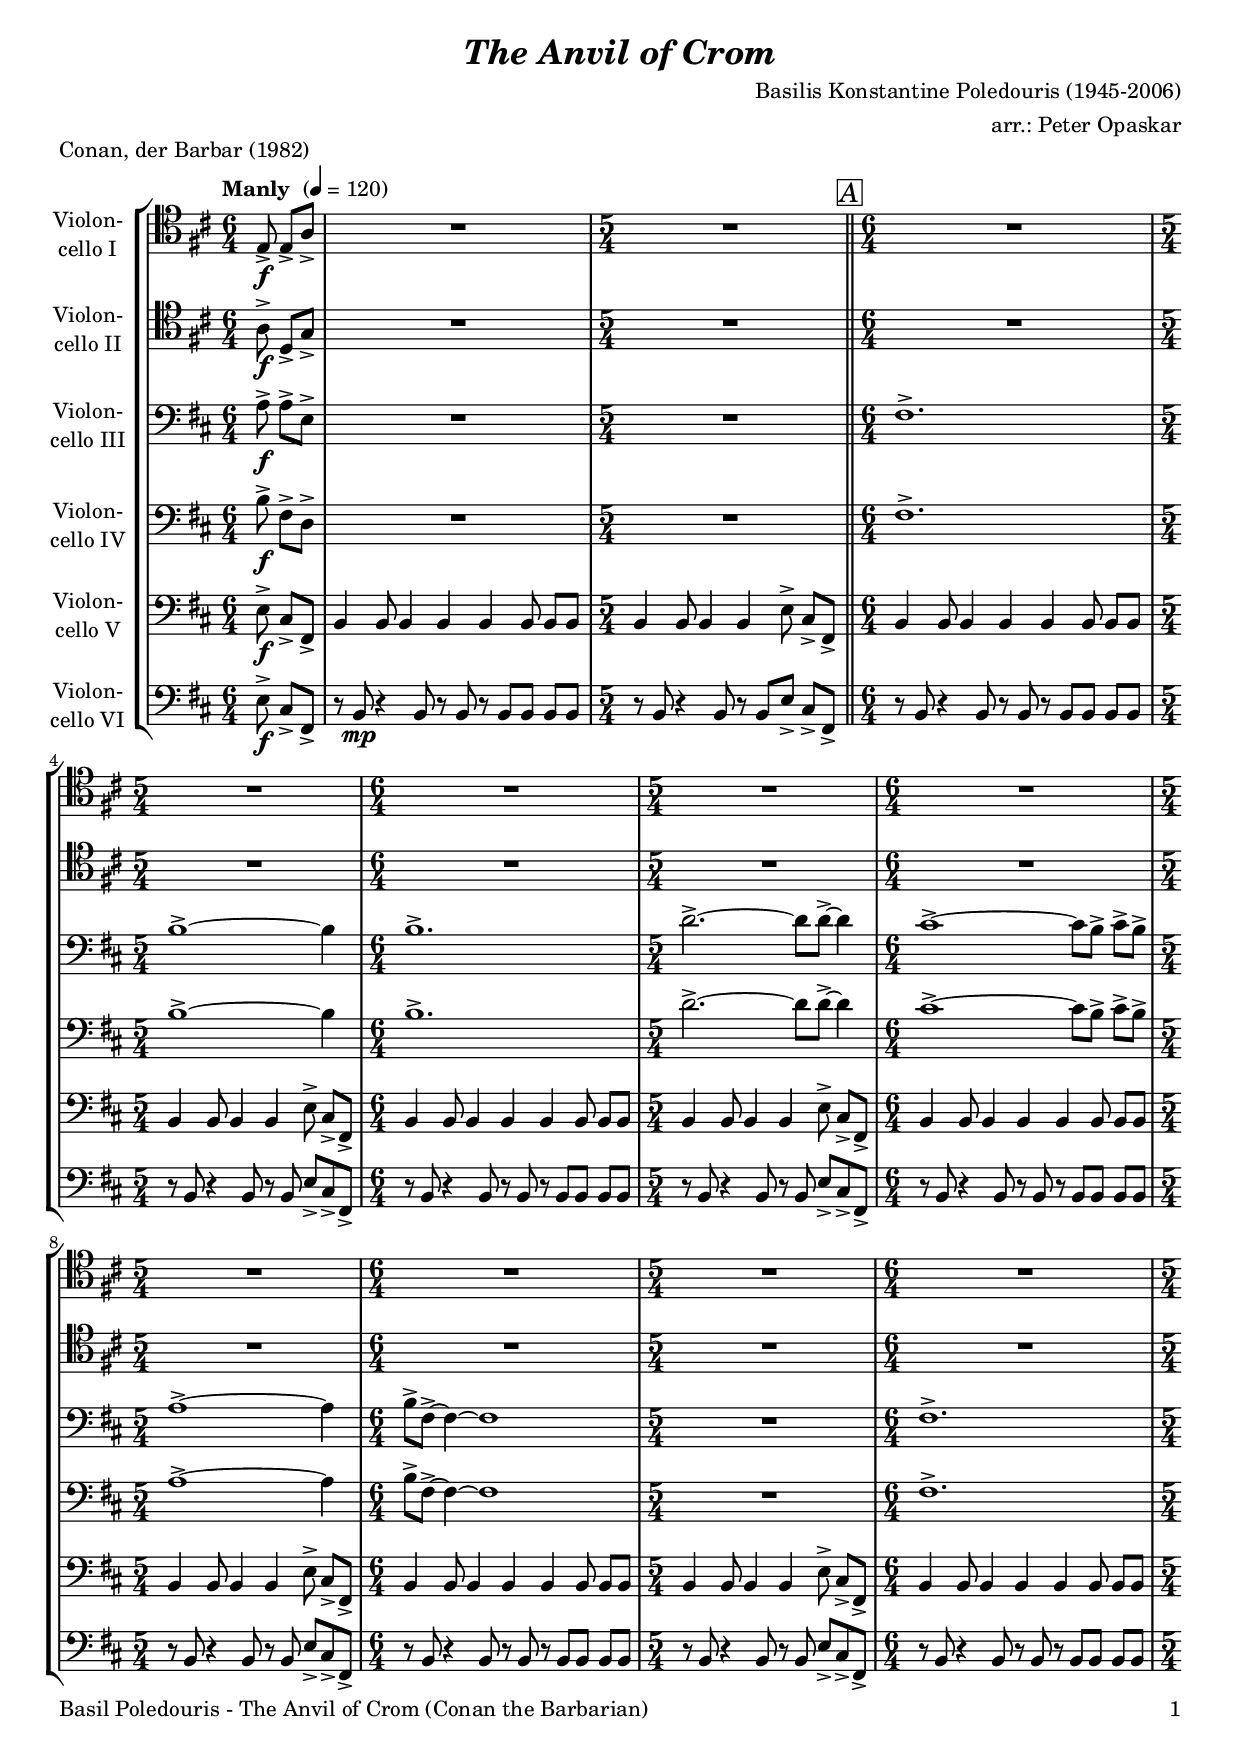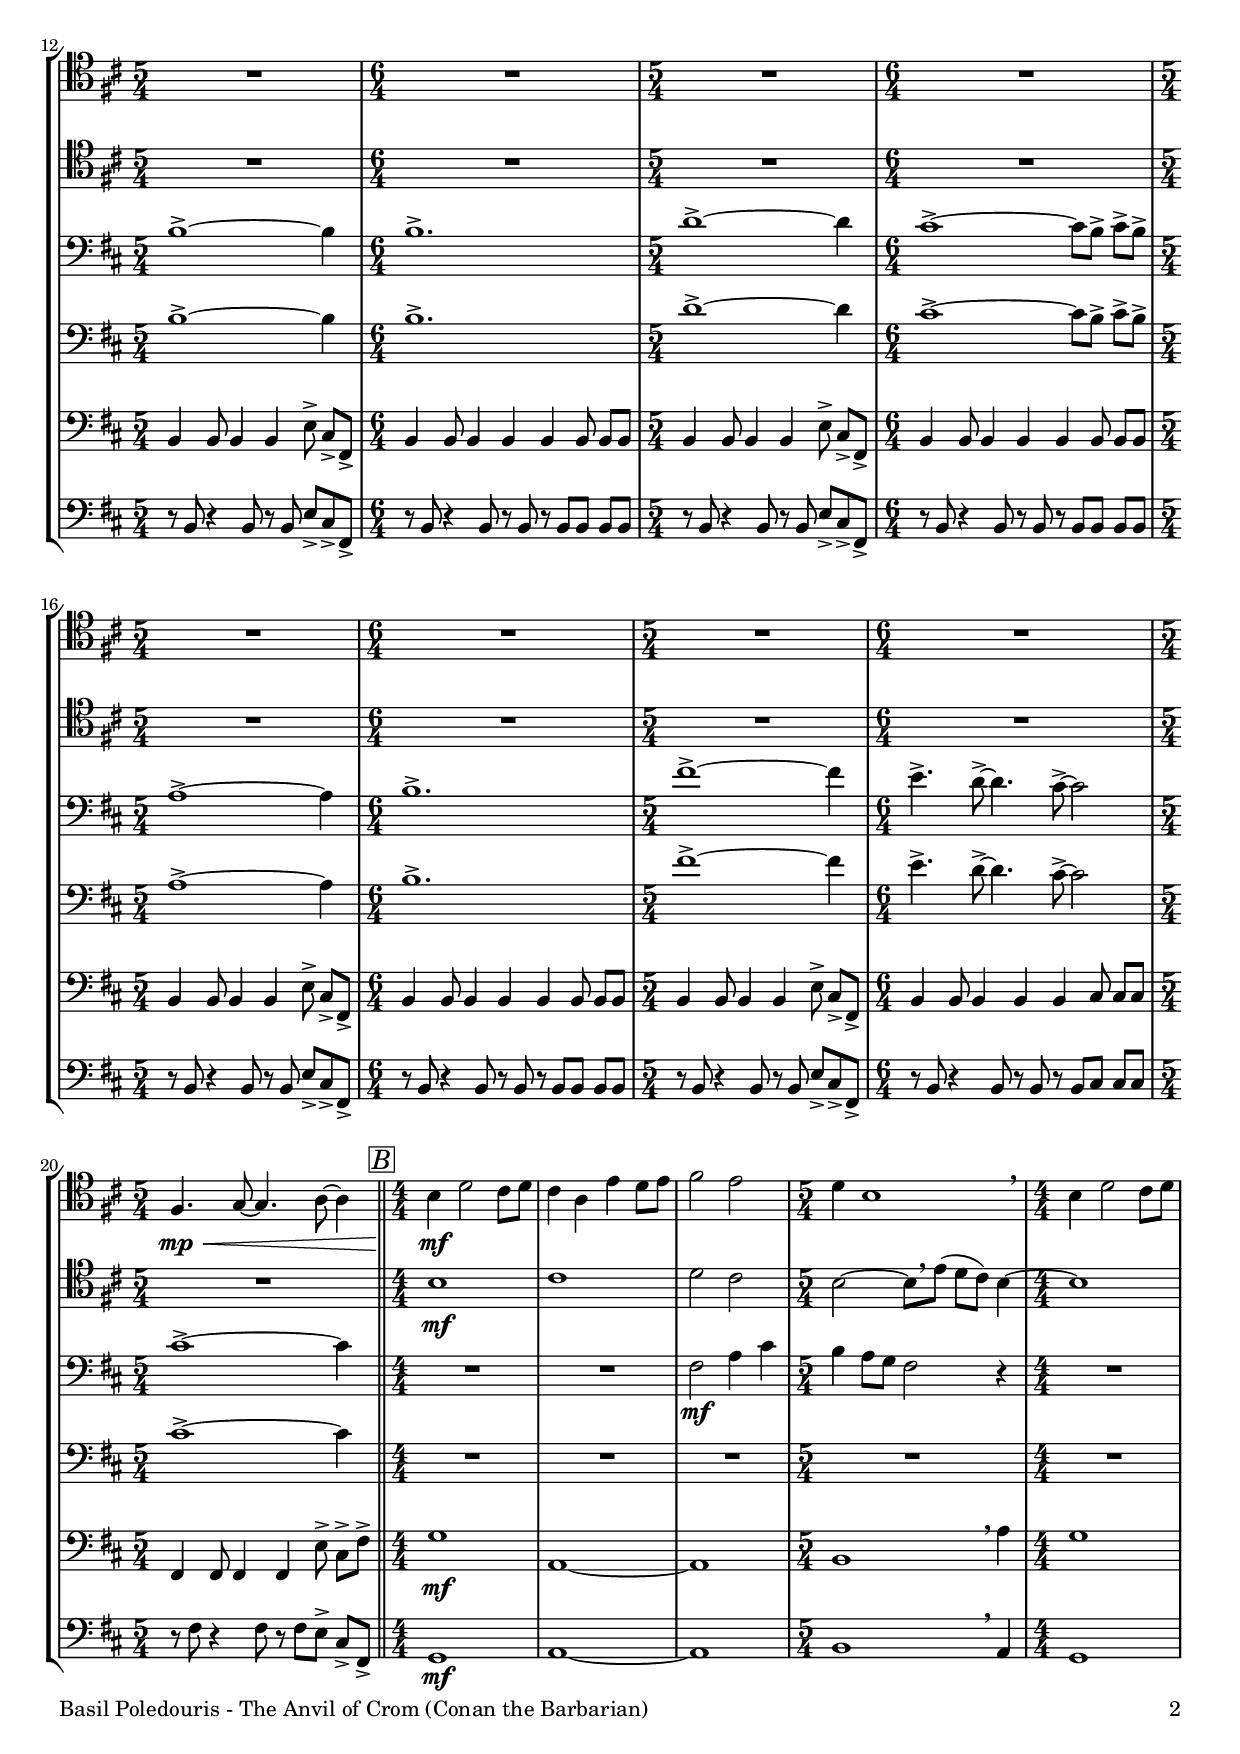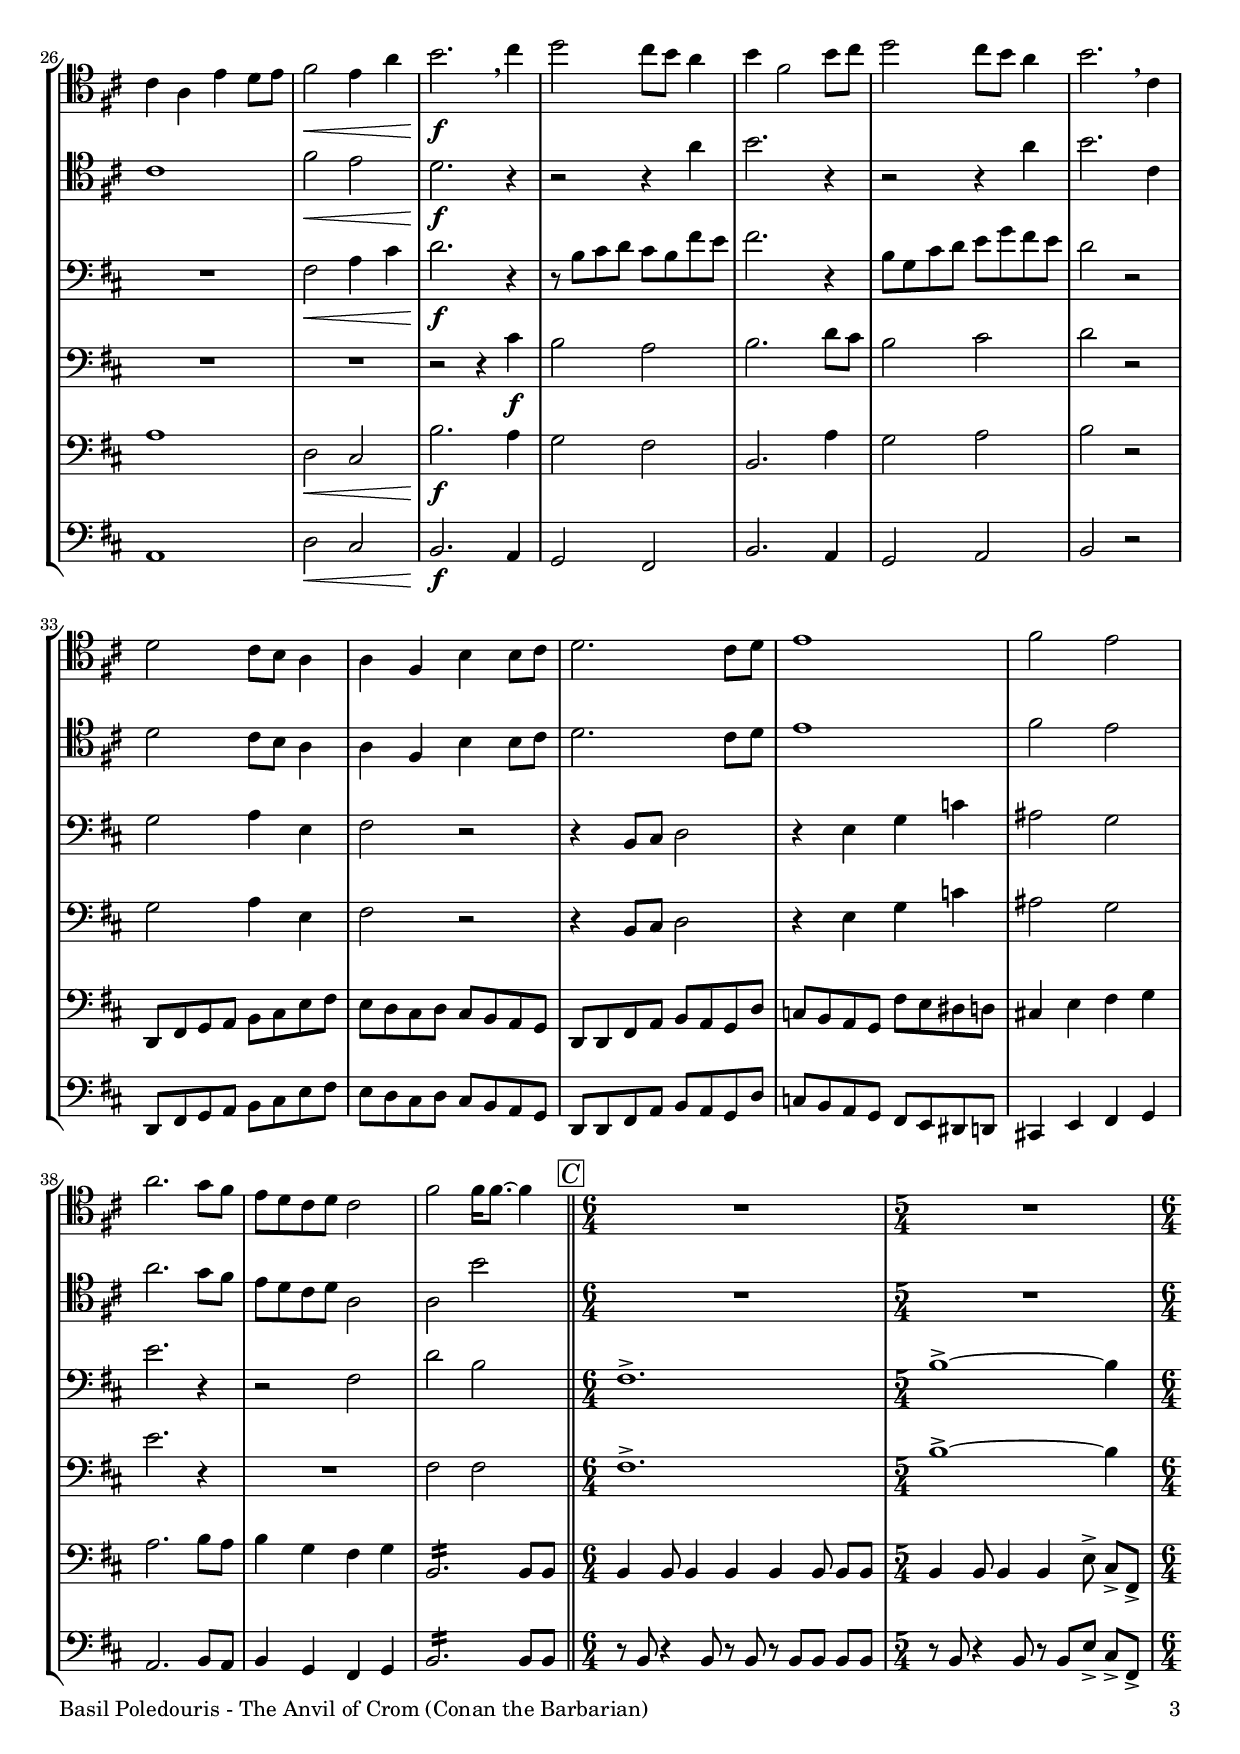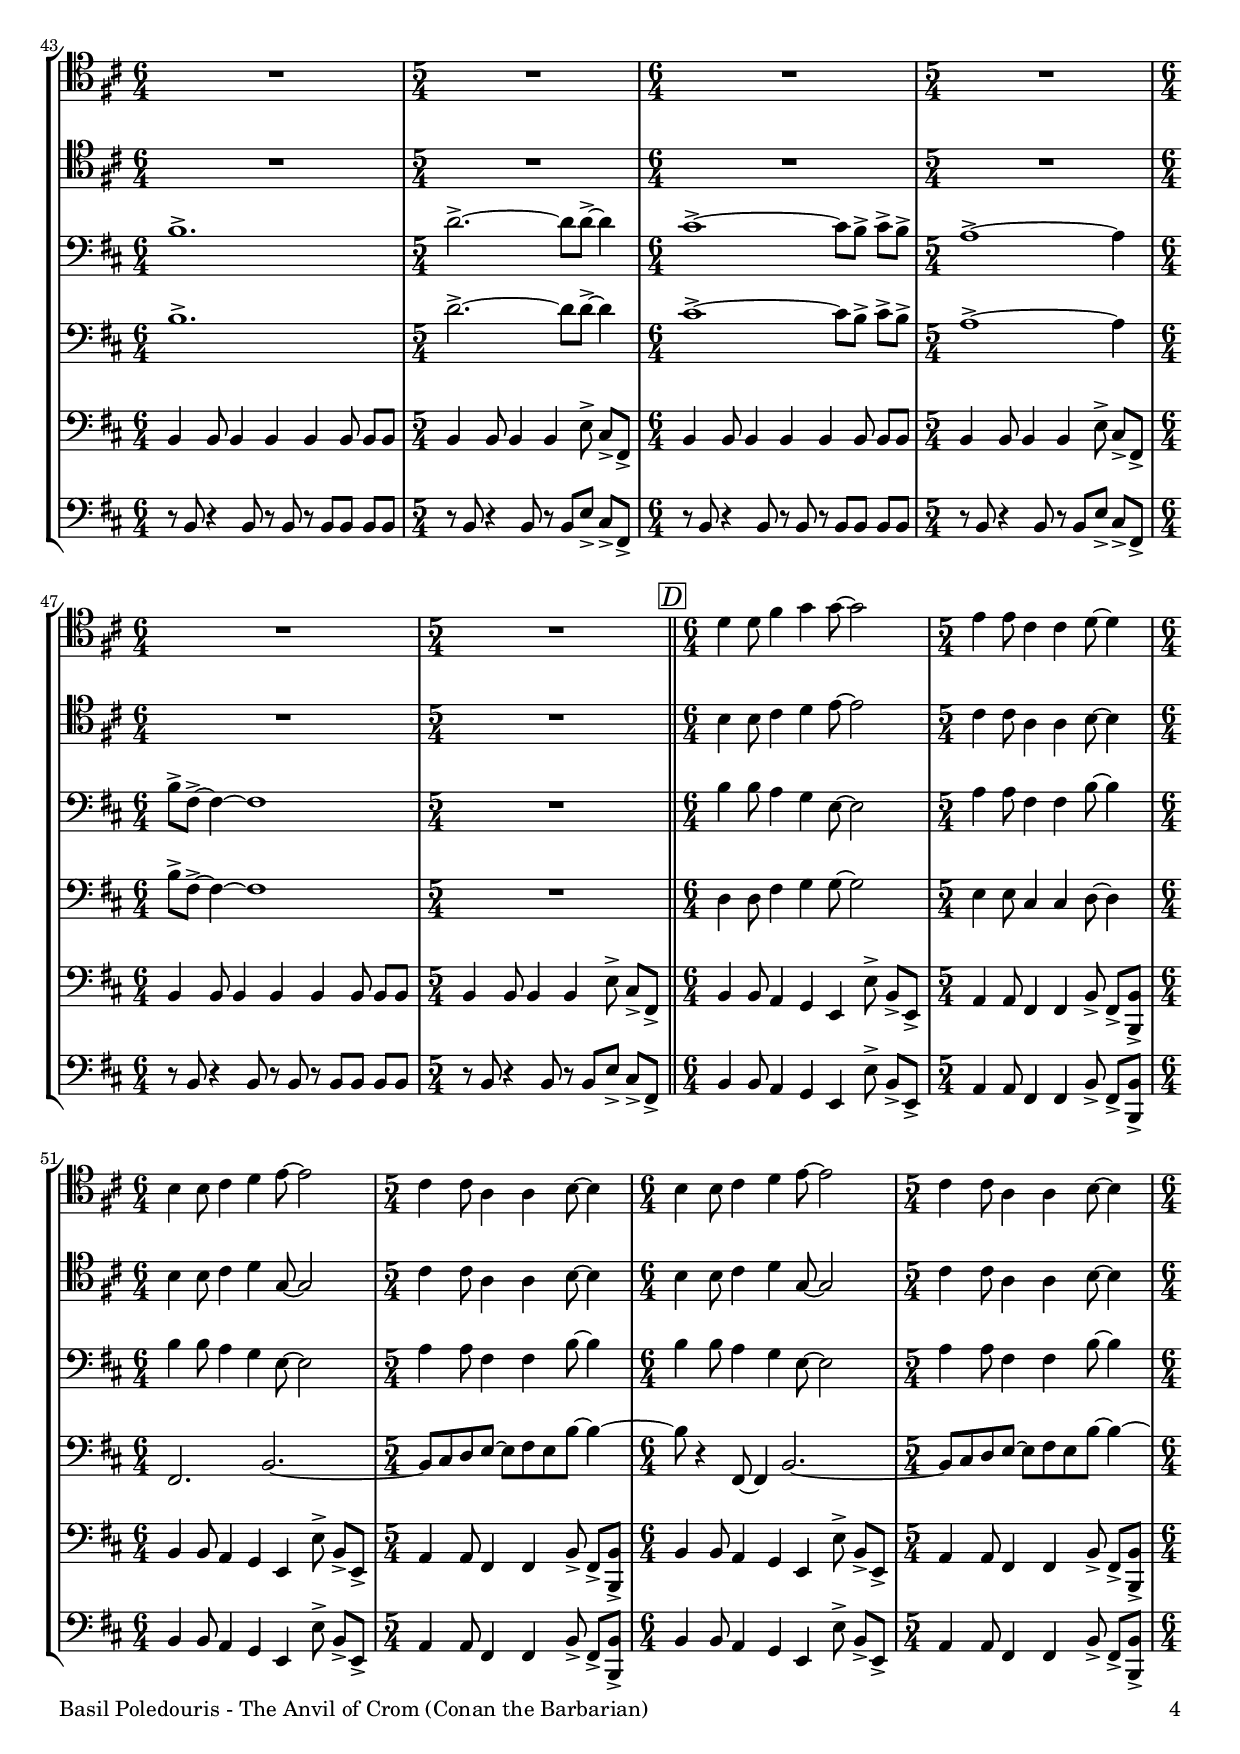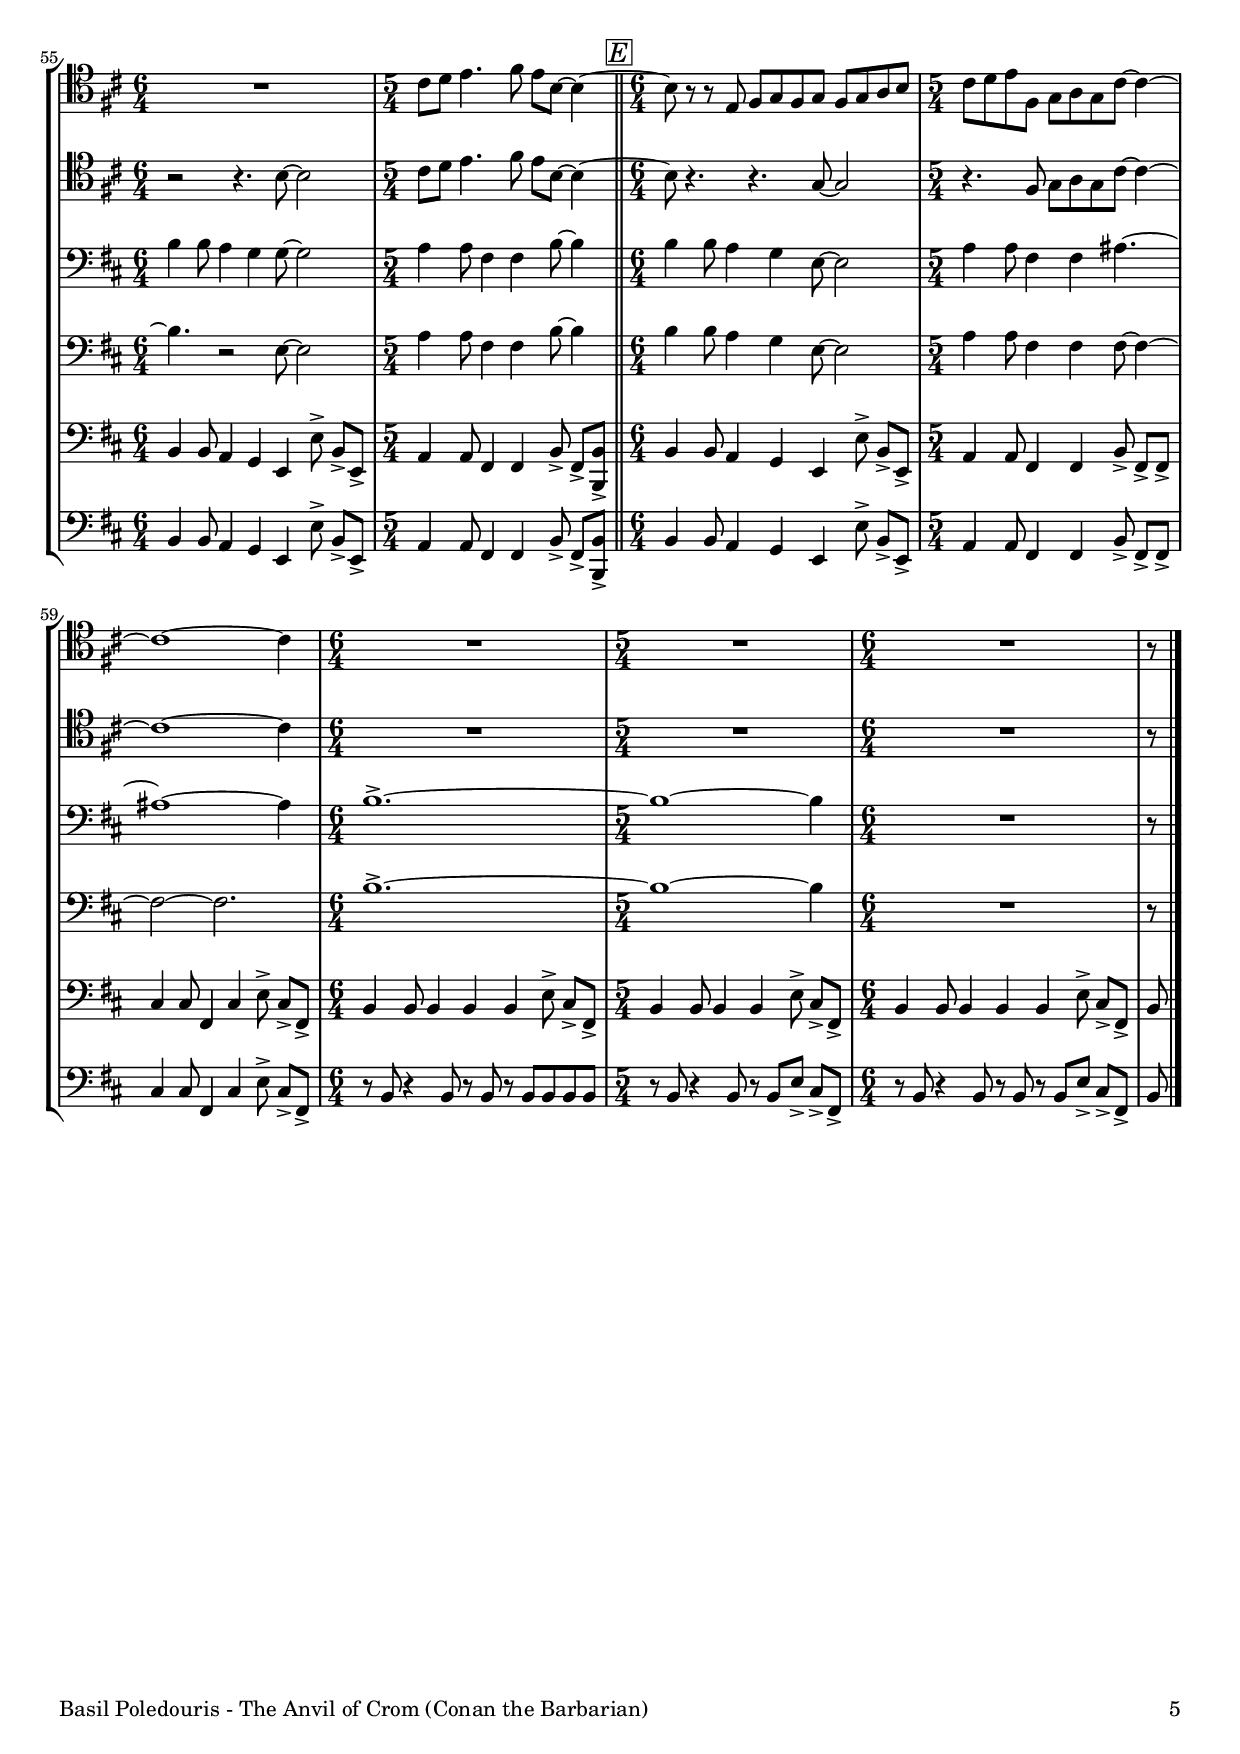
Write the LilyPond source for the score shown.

\version "2.18.2"
\include "deutsch.ly"
  
#(set-global-staff-size 18.66125)

\header {
  title     = \markup \bold \italic "The Anvil of Crom"
  sutitle   = "- Crom's Amboss -"
  composer  = "Basilis Konstantine Poledouris (1945-2006)"
  arranger  = "arr.: Peter Opaskar"
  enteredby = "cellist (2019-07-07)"
  piece     = "Conan, der Barbar (1982)"
}

voiceconsts = {
  \key as \major
  \time 6/4
  \clef "bass"
  \numericTimeSignature
  \compressFullBarRests
  % Set default beaming for all staves
%  \set Timing.beamExceptions = #'()
%  \set Timing.baseMoment     = #(ly:make-moment 1 4)
%  \set Timing.beatStructure  = #'(1 1 1)
  \tempo "Manly " 4=120
}

micl = "clarinet"
mifl = "flute"
miob = "oboe"
mifh = "french horn"
misx = "tenor sax"
mist = "string ensemble 1"
miba = "cello"
mivc = "bassoon"

boxa = { \bar "||" \mark \markup \box \italic "A" \time 6/4 }
boxb = { \bar "||" \mark \markup \box \italic "B" \time 4/4 }
boxc = { \bar "||" \mark \markup \box \italic "C" \time 6/4 }
boxd = { \bar "||" \mark \markup \box \italic "D" }
boxe = { \bar "||" \mark \markup \box \italic "E" }

va = \relative c {
  \voiceconsts
  \clef "tenor"
  
  \partial 4. b8->\f b[-> es]->
  R1. \time 5/4
  R4*5 \boxa
  \repeat unfold 8 {
    R1. \time 5/4
    R4*5 \time 6/4
  }
  R1. \time 5/4

  c4.\mp\< des8~ des4. es8~ es4 \boxb
  f\!\mf as2 g8 as
  g4 es b' as8 b
  c2 b \time 5/4
  as4 f1 \breathe \time 4/4

  f4 as2 g8 as
  g4 es b' as8 b
  c2\< b4 es
  f2.\!\f \breathe g4
  as2 g8 f es4
  f c2 f8 g

  as2 g8 f es4
  f2. \breathe g,4
  as2 g8 f es4
  es c f f8 g
  as2. g8 as
  b1

  c2 b
  es2. des8 c
  b as g as g2
  c c16 c8.~ c4 \boxc
  \repeat unfold 4 {
    R1. \time 5/4
    R4*5 \time 6/4
  } \boxd

  as4 as8 c4 des des8~ des2 \time 5/4
  b4 b8 g4 g as8~ as4 \time 6/4
  f4 f8 g4 as b8~ b2 \time 5/4

  g4 g8 es4 es f8~ f4 \time 6/4
  f4 f8 g4 as b8~ b2 \time 5/4
  g4 g8 es4 es f8~ f4 \time 6/4
  R1. \time 5/4

  g8 as b4. c8 b f~ f4~ \boxe \time 6/4
  f8 r r b, c[ des c des] c des es f \time 5/4
  g[ as b c,] des[ es des g]~ g4~

  g1~ g4 \time 6/4
  R1. \time 5/4
  R4*5 \time 6/4
  R1.
  r8 \bar "|."
}

vb = \relative c {
  \voiceconsts
  \clef "tenor"

  \partial 4. es8->\f as,[-> des]->
  R1. \time 5/4
  R4*5 \boxa
  \repeat unfold 8 {
    R1. \time 5/4
    R4*5 \time 6/4
  }
  R1. \time 5/4

  R4*5 \boxb
  f1\mf
  g
  as2 g \time 5/4
  f~ f8[ \breathe b]( as g) f4~ \time 4/4
  f1

  g
  c2\< b
  as2.\!\f r4
  r2 r4 es'
  f2. r4
  r2 r4 es
  f2. g,4

  as2 g8 f es4
  es c f f8 g
  as2. g8 as
  b1
  c2 b
  es2. des8 c

  b as g as es2
  es f' \boxc
  \repeat unfold 4 {
    R1. \time 5/4
    R4*5 \time 6/4
  } \boxd \time 6/4
  f,4 f8 g4 as b8~ b2 \time 5/4

  g4 g8 es4 es f8~ f4 \time 6/4
  f4 f8 g4 as des,8~ des2 \time 5/4
  g4 g8 es4 es f8~ f4 \time 6/4

  f f8 g4 as des,8~ des2 \time 5/4
  g4 g8 es4 es f8~ f4 \time 6/4
  r2 r4. f8~ f2 \time 5/4

  g8 as b4. c8 b[ f]~ f4~ \boxe \time 6/4
  f8 r4. r des8~ des2 \time 5/4
  r4. c8 des[ es des g]~ g4~
  g1~ g4 \time 6/4

  R1. \time 5/4
  R4*5 \time 6/4
  R1.
  r8 \bar "|."
}

vc = \relative c {
  \voiceconsts

  \partial 4. es8->\f es[-> b]->
  R1. \time 5/4
  R4*5 \boxa
  c1.-> \time 5/4
  f1~-> f4 \time 6/4
  f1.-> \time 5/4

  as2.~-> as8 as~-> as4 \time 6/4
  g1~-> g8 f-> g[-> f]-> \time 5/4
  es1~-> es4 \time 6/4
  f8-> c~-> c4~ c1 \time 5/4

  R4*5 \time 6/4
  c1.-> \time 5/4
  f1~-> f4 \time 6/4
  f1.-> \time 5/4
  as1~-> as4 \time 6/4

  g1~-> g8 f-> g[-> f]-> \time 5/4
  es1~-> es4 \time 6/4
  f1.-> \time 5/4
  c'1~-> c4 \time 6/4

  b4.-> as8~-> as4. g8~-> g2 \time 5/4
  g1~-> g4 \boxb
  R1*2
  c,2\mf es4 g \time 5/4

  f es8 des c2 r4 \time 4/4
  R1*2
  c2\< es4 g
  as2.\!\f r4
  r8 f g as g f c' b

  c2. r4
  f,8 des g as b des c b
  as2 r
  des, es4 b
  c2 r
  r4 f,8 g as2

  r4 b des ges
  e2 des
  b'2. r4
  r2 c,
  as' f \boxc
  c1.-> \time 5/4

  f1~-> f4 \time 6/4
  f1.-> \time 5/4
  as2.~-> as8 as~-> as4 \time 6/4
  g1~-> g8 f-> g[-> f]-> \time 5/4
  es1~-> es4 \time 6/4

  f8-> c~-> c4~ c1 \time 5/4
  R4*5 \boxd \time 6/4
  \repeat unfold 3 {
    f4 f8 es4 des b8~ b2 \time 5/4
    es4 es8 c4 c f8~ f4 \time 6/4
  }
  f f8 es4 des des8~ des2 \time 5/4
  es4 es8 c4 c f8~ f4 \time 6/4

  f4 f8 es4 des b8~ b2 \time 5/4
  es4 es8 c4 c e4.~
  e1~ e4 \time 6/4
  f1.~-> \time 5/4
  f1~ f4 \time 6/4
  R1.
  r8 \bar "|."
}

vd = \relative c {
  \voiceconsts

  \partial 4. f8->\f c[-> as]->
  R1. \time 5/4
  R4*5 \boxa
  c1.-> \time 5/4
  f1~-> f4 \time 6/4
  f1.-> \time 5/4

  as2.~-> as8 as~-> as4 \time 6/4
  g1~-> g8 f-> g[-> f]-> \time 5/4
  es1~-> es4 \time 6/4
  f8-> c~-> c4~ c1 \time 5/4

  R4*5 \time 6/4
  c1.-> \time 5/4
  f1~-> f4 \time 6/4
  f1.-> \time 5/4
  as1~-> as4 \time 6/4

  g1~-> g8 f-> g[-> f]-> \time 5/4
  es1~-> es4 \time 6/4
  f1.-> \time 5/4
  c'1~-> c4 \time 6/4

  b4.-> as8~-> as4. g8~-> g2 \time 5/4
  g1~-> g4 \boxb
  R1*3 \time 5/4
  R4*5 \time 4/4
  R1*3

  r2 r4 g\f
  f2 es
  f2. as8 g
  f2 g
  as r
  des, es4 b
  c2 r

  r4 f,8 g as2
  r4 b des ges
  e2 des
  b'2. r4
  R1
  c,2 c \boxc
  c1.-> \time 5/4
  f1~-> f4 \time 6/4
  f1.-> \time 5/4
  as2.~-> as8 as~-> as4 \time 6/4
  g1~-> g8 f-> g[-> f]-> \time 5/4

  es1~-> es4 \time 6/4
  f8-> c~-> c4~ c1 \time 5/4
  R4*5 \boxd \time 6/4
  as4 as8 c4 des des8~ des2 \time 5/4

  b4 b8 g4 g as8~ as4 \time 6/4
  c,2. f~ \time 5/4
  f8[ g as b]~ b[ c b f']~ f4~ \time 6/4

  f8 r4 c,8~ c4 f2.~ \time 5/4
  f8[ g as b]~ b[ c b f']~ f4~ \time 6/4
  f4. r2 b,8~ b2 \time 5/4

  es4 es8 c4 c f8~ f4 \boxe \time 6/4
  f4 f8 es4 des b8~ b2 \time 5/4
  es4 es8 c4 c c8~ c4~
  c2~ c2. \time 6/4

  f1.~-> \time 5/4
  f1~ f4 \time 6/4
  R1.
  r8 \bar "|."
}

ve = \relative c {
  \voiceconsts

  \partial 4. b8->\f g[-> c,]->
  f4 f8 f4 f f f8 f[ f] \time 5/4
  f4 f8 f4 f b8-> g[-> c,]-> \boxa
  \repeat unfold 8 {
    f4 f8 f4 f f f8 f[ f] \time 5/4
    f4 f8 f4 f b8-> g[-> c,]-> \time 6/4
  }
  f4 f8 f4 f f g8 g[ g] \time 5/4
  c,4 c8 c4 c b'8-> g[-> c]-> \boxb
  des1\mf

  es,~
  es \time 5/4
  f \breathe es'4 \time 4/4
  des1
  es
  as,2\< g
  f'2.\!\f es4
  des2 c

  f,2. es'4
  des2 es
  f r
  as,,8 c des es f g b c
  b as g as g f es des
  as as c es f es des as'

  ges f es des c' b a as
  g!4 b c des
  es2. f8 es
  f4 des c des
  \repeat tremolo 12 f,16 f8[ f] \boxc

  \repeat unfold 4 {
    f4 f8 f4 f f f8 f[ f] \time 5/4
    f4 f8 f4 f b8-> g[-> c,]-> \time 6/4
  } \boxd
  
  \repeat unfold 4 {
    f4 f8 es4 des b b'8-> f[-> b,]-> \time 5/4
    es4 es8 c4 c f8-> c[-> <f, f'>]-> \time 6/4
  }
  f'4 f8 es4 des b b'8-> f[-> b,]-> \time 5/4
  es4 es8 c4 c f8-> c[-> c]->
  g'4 g8 c,4 g' b8-> g[-> c,]-> \time 6/4

  f4 f8 f4 f f b8-> g[-> c,]-> \time 5/4
  f4 f8 f4 f b8-> g[-> c,]-> \time 6/4
  f4 f8 f4 f f b8-> g[-> c,]->
  f8 \bar "|."
}

vf = \relative c {
  \voiceconsts

  \partial 4. b8->\f g[-> c,]->
  r f\mp r4 f8 r f r f f f[ f] \time 5/4
  r f r4 f8 r f b-> g[-> c,]-> \boxa
  \repeat unfold 8 {
    r8 f r4 f8 r f r f f f[ f] \time 5/4
    r f r4 f8 r f b-> [g-> c,]-> \time 6/4
  }
  r f r4 f8 r f r f g g[ g] \time 5/4
  r c r4 c8 r c b-> g[-> c,]-> \boxb
  des1\mf

  es~
  es \time 5/4
  f \breathe es4 \time 4/4
  des1
  es
  as2\< g
  f2.\!\f es4
  des2 c

  f2. es4
  des2 es
  f r
  as,8 c des es f g b c
  b as g as g f es des
  as as c es f es des as'

  ges f es des c b a as
  g!4 b c des
  es2. f8 es
  f4 des c des
  \repeat tremolo 12 f16 f8 f \boxc
  
  \repeat unfold 4 {
    r f r4 f8 r f r f f f[ f] \time 5/4
    r f r4 f8 r f b-> g[-> c,]-> \time 6/4
  } \boxd
  \repeat unfold 4 {
    f4 f8 es4 des b b'8-> f[-> b,]-> \time 5/4

    es4 es8 c4 c f8-> c[-> <f, f'>]-> \time 6/4
  } \boxe
  f'4 f8 es4 des b b'8-> f[-> b,]-> \time 5/4 
  es4 es8 c4 c f8-> c[-> c]->
  g'4 g8 c,4 g' b8-> g[-> c,]-> \time 6/4

  r f r4 f8 r f r f f f f \time 5/4
  r f r4 f8 r f b-> g[-> c,]-> \time 6/4
  r f r4 f8 r f r f b-> g[-> c,]->
  f \bar "|."
}


music = \new StaffGroup <<
      \new Staff {
	\set Staff.midiInstrument = \miba
	\set Staff.instrumentName = \markup \center-column { "Violon-" "cello I" }
	\transpose as d' { \va }
      }

      \new Staff {
	\set Staff.midiInstrument = \miba
	\set Staff.instrumentName = \markup \center-column { "Violon-" "cello II" }
	\transpose as d' { \vb }
      }

      \new Staff {
	\set Staff.midiInstrument = \miba
	\set Staff.instrumentName = \markup \center-column { "Violon-" "cello III" }
	\transpose as d' { \vc }
      }

      \new Staff {
	\set Staff.midiInstrument = \miba
	\set Staff.instrumentName = \markup \center-column { "Violon-" "cello IV" }
	\transpose as d' { \vd }
      }

      \new Staff {
	\set Staff.midiInstrument = \miba
	\set Staff.instrumentName = \markup \center-column { "Violon-" "cello V" }
	\transpose as d' { \ve }
      }

      \new Staff {
	\set Staff.midiInstrument = \miba
	\set Staff.instrumentName = \markup \center-column { "Violon-" "cello VI" }
	\transpose as d' { \vf }
      }
>>

\book {
   \paper {
    print-page-number = ##t
    print-first-page-number = ##t
    oddHeaderMarkup = \markup \null
    evenHeaderMarkup = \markup \null
    oddFooterMarkup = \markup {
      \fill-line {
        \on-the-fly #print-page-number-check-first
        "Basil Poledouris - The Anvil of Crom (Conan the Barbarian)" \fromproperty #'page:page-number-string
      }
    }
    evenFooterMarkup = \oddFooterMarkup
  } \score {
    \music
    \layout {}
  }

  \score {
    \unfoldRepeats \music

    \midi {
      \context {
        \Score
      }
    }
  }
}
